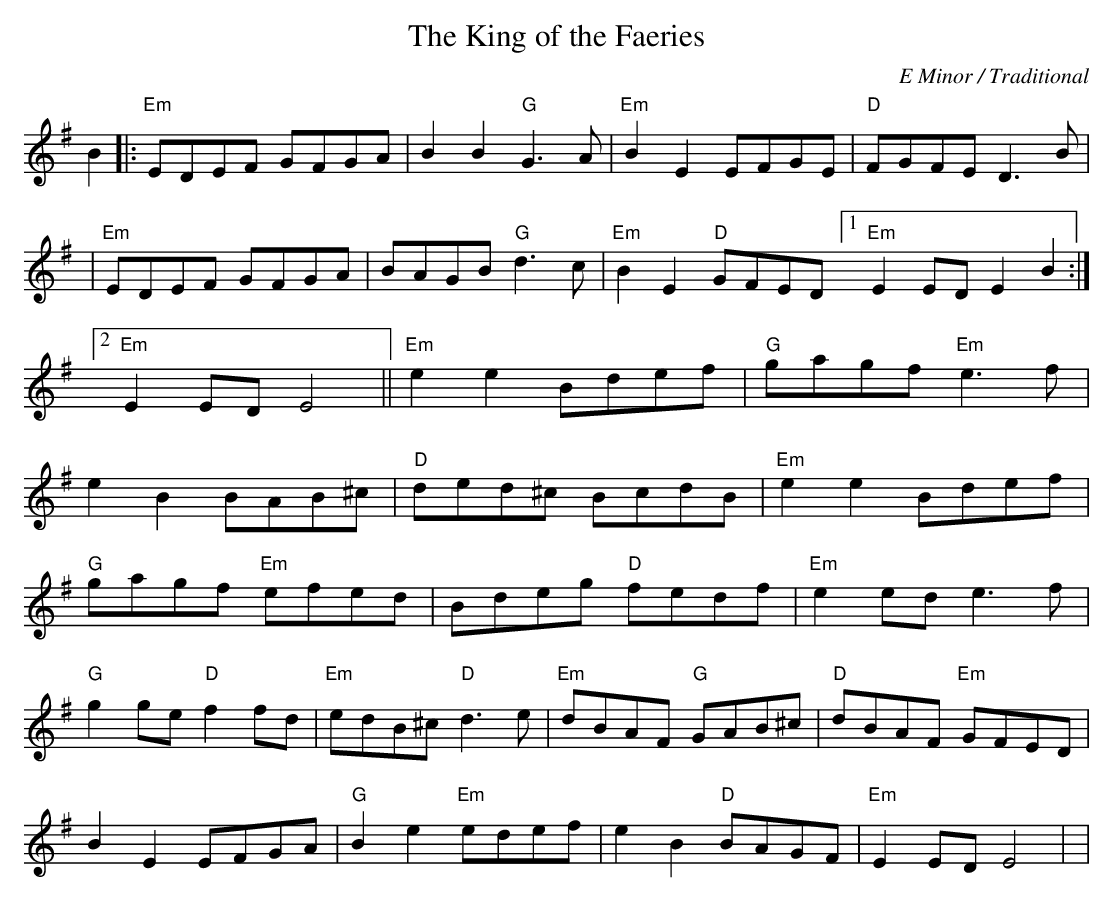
X:1
T:The King of the Faeries
C:E Minor / Traditional
K:Emin
B2|:"Em"EDEF GFGA|B2 B2 "G"G3 A|"Em"B2 E2 EFGE|"D"FGFE D3 B|
|"Em"EDEF GFGA| BAGB "G"d3 c|"Em"B2 E2 "D"GFED[1"Em"E2 ED E2 B2:|
[2"Em"E2 ED E4|| "Em"e2 e2 Bdef|"G"gagf "Em"e3 f|
e2 B2 BAB^c|"D"ded^c BcdB|"Em"e2 e2 Bdef|
"G"gagf "Em"efed|Bdeg "D"fedf|"Em"e2 ed e3 f|
"G"g2 ge "D"f2 fd|"Em"edB^c"D"d3 e|"Em"dBAF "G"GAB^c|"D"dBAF "Em"GFED|
B2 E2 EFGA|"G"B2 e2 "Em"edef|e2 B2 "D"BAGF|"Em"E2 ED E4|>|
